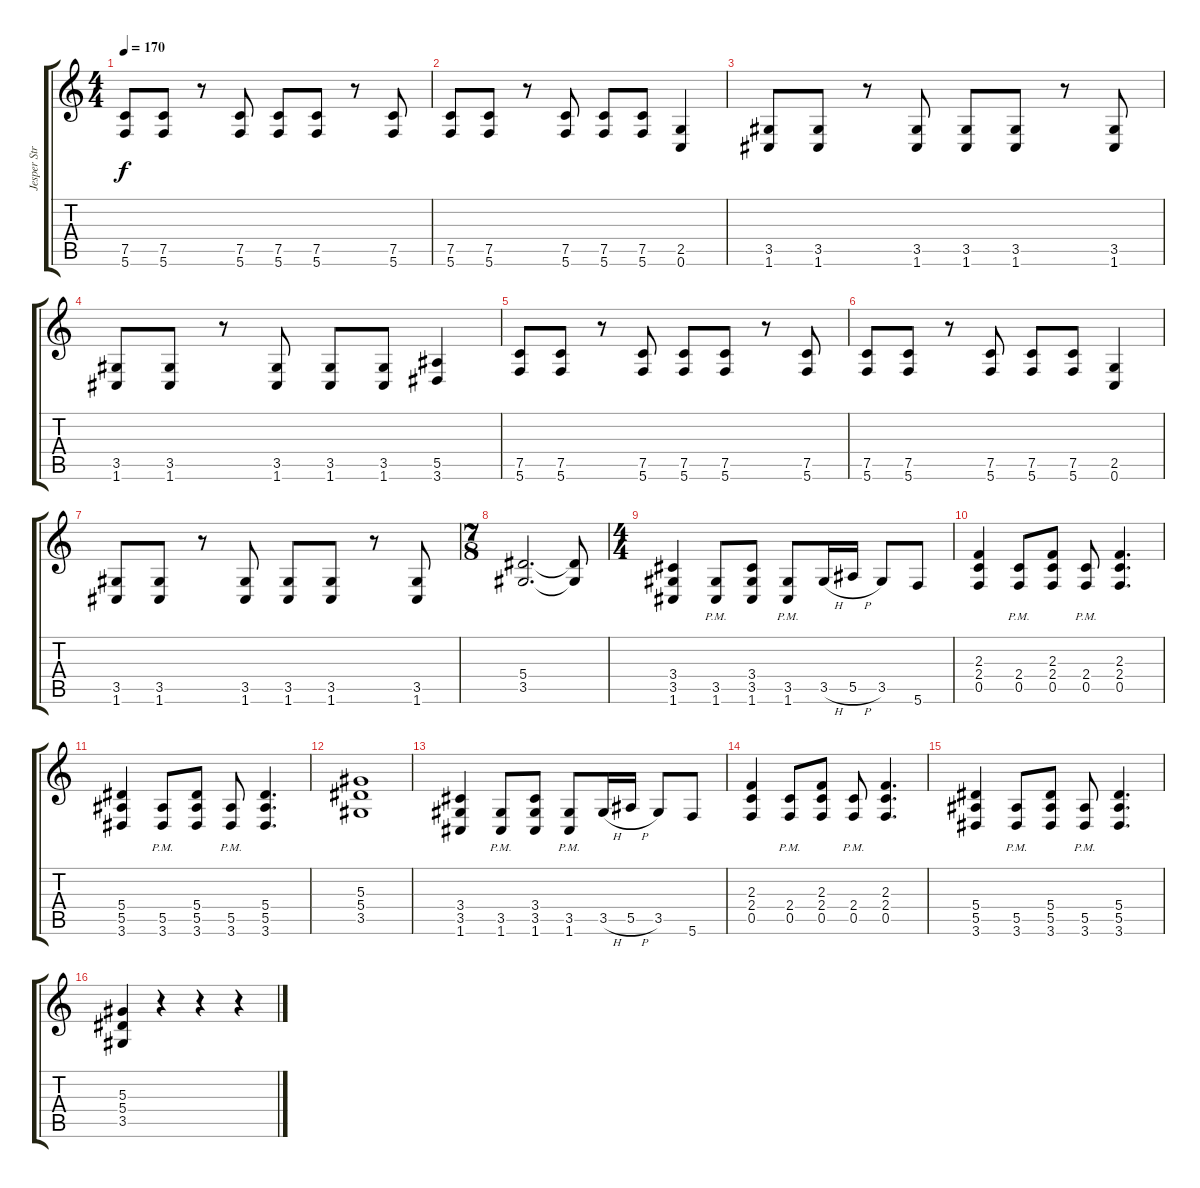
\track ("Jesper Stromblad" "Jesper Str") {instrument distortionguitar}
\staff {score tabs}
\tuning (C4 G3 Eb3 Bb2 F2 C2) {hide}
\ts (4 4)
\tempo 170
\clef g2
\ks c
(7.5 5.6).8{dy f} (7.5 5.6).8 r.8 (7.5 5.6).8 (7.5 5.6).8 (7.5 5.6).8 r.8 (7.5 5.6).8 |
(7.5 5.6).8 (7.5 5.6).8 r.8 (7.5 5.6).8 (7.5 5.6).8 (7.5 5.6).8 (2.5 0.6).4 |
(3.5 1.6).8 (3.5 1.6).8 r.8 (3.5 1.6).8 (3.5 1.6).8 (3.5 1.6).8 r.8 (3.5 1.6).8 |
(3.5 1.6).8 (3.5 1.6).8 r.8 (3.5 1.6).8 (3.5 1.6).8 (3.5 1.6).8 (5.5 3.6).4 |
(7.5 5.6).8 (7.5 5.6).8 r.8 (7.5 5.6).8 (7.5 5.6).8 (7.5 5.6).8 r.8 (7.5 5.6).8 |
(7.5 5.6).8 (7.5 5.6).8 r.8 (7.5 5.6).8 (7.5 5.6).8 (7.5 5.6).8 (2.5 0.6).4 |
(3.5 1.6).8 (3.5 1.6).8 r.8 (3.5 1.6).8 (3.5 1.6).8 (3.5 1.6).8 r.8 (3.5 1.6).8 |
\ts (7 8)
(5.4 3.5).2{d} (5.4{t} 3.5{t}).8 |
\ts (4 4)
(3.4 3.5 1.6).4 (3.5{pm} 1.6{pm}).8 (3.4 3.5 1.6).8 (3.5{pm} 1.6{pm}).8 3.5{h}.16 5.5{h}.16 3.5.8 5.6.8 |
(2.3 2.4 0.5).4 (2.4{pm} 0.5{pm}).8 (2.3 2.4 0.5).8 (2.4{pm} 0.5{pm}).8 (2.3 2.4 0.5).4{d} |
(5.4 5.5 3.6).4 (5.5{pm} 3.6{pm}).8 (5.4 5.5 3.6).8 (5.5{pm} 3.6{pm}).8 (5.4 5.5 3.6).4{d} |
(5.3 5.4 3.5).1 |
(3.4 3.5 1.6).4 (3.5{pm} 1.6{pm}).8 (3.4 3.5 1.6).8 (3.5{pm} 1.6{pm}).8 3.5{h}.16 5.5{h}.16 3.5.8 5.6.8 |
(2.3 2.4 0.5).4 (2.4{pm} 0.5{pm}).8 (2.3 2.4 0.5).8 (2.4{pm} 0.5{pm}).8 (2.3 2.4 0.5).4{d} |
(5.4 5.5 3.6).4 (5.5{pm} 3.6{pm}).8 (5.4 5.5 3.6).8 (5.5{pm} 3.6{pm}).8 (5.4 5.5 3.6).4{d} |
(5.3 5.4 3.5).4 r.4 r.4 r.4
